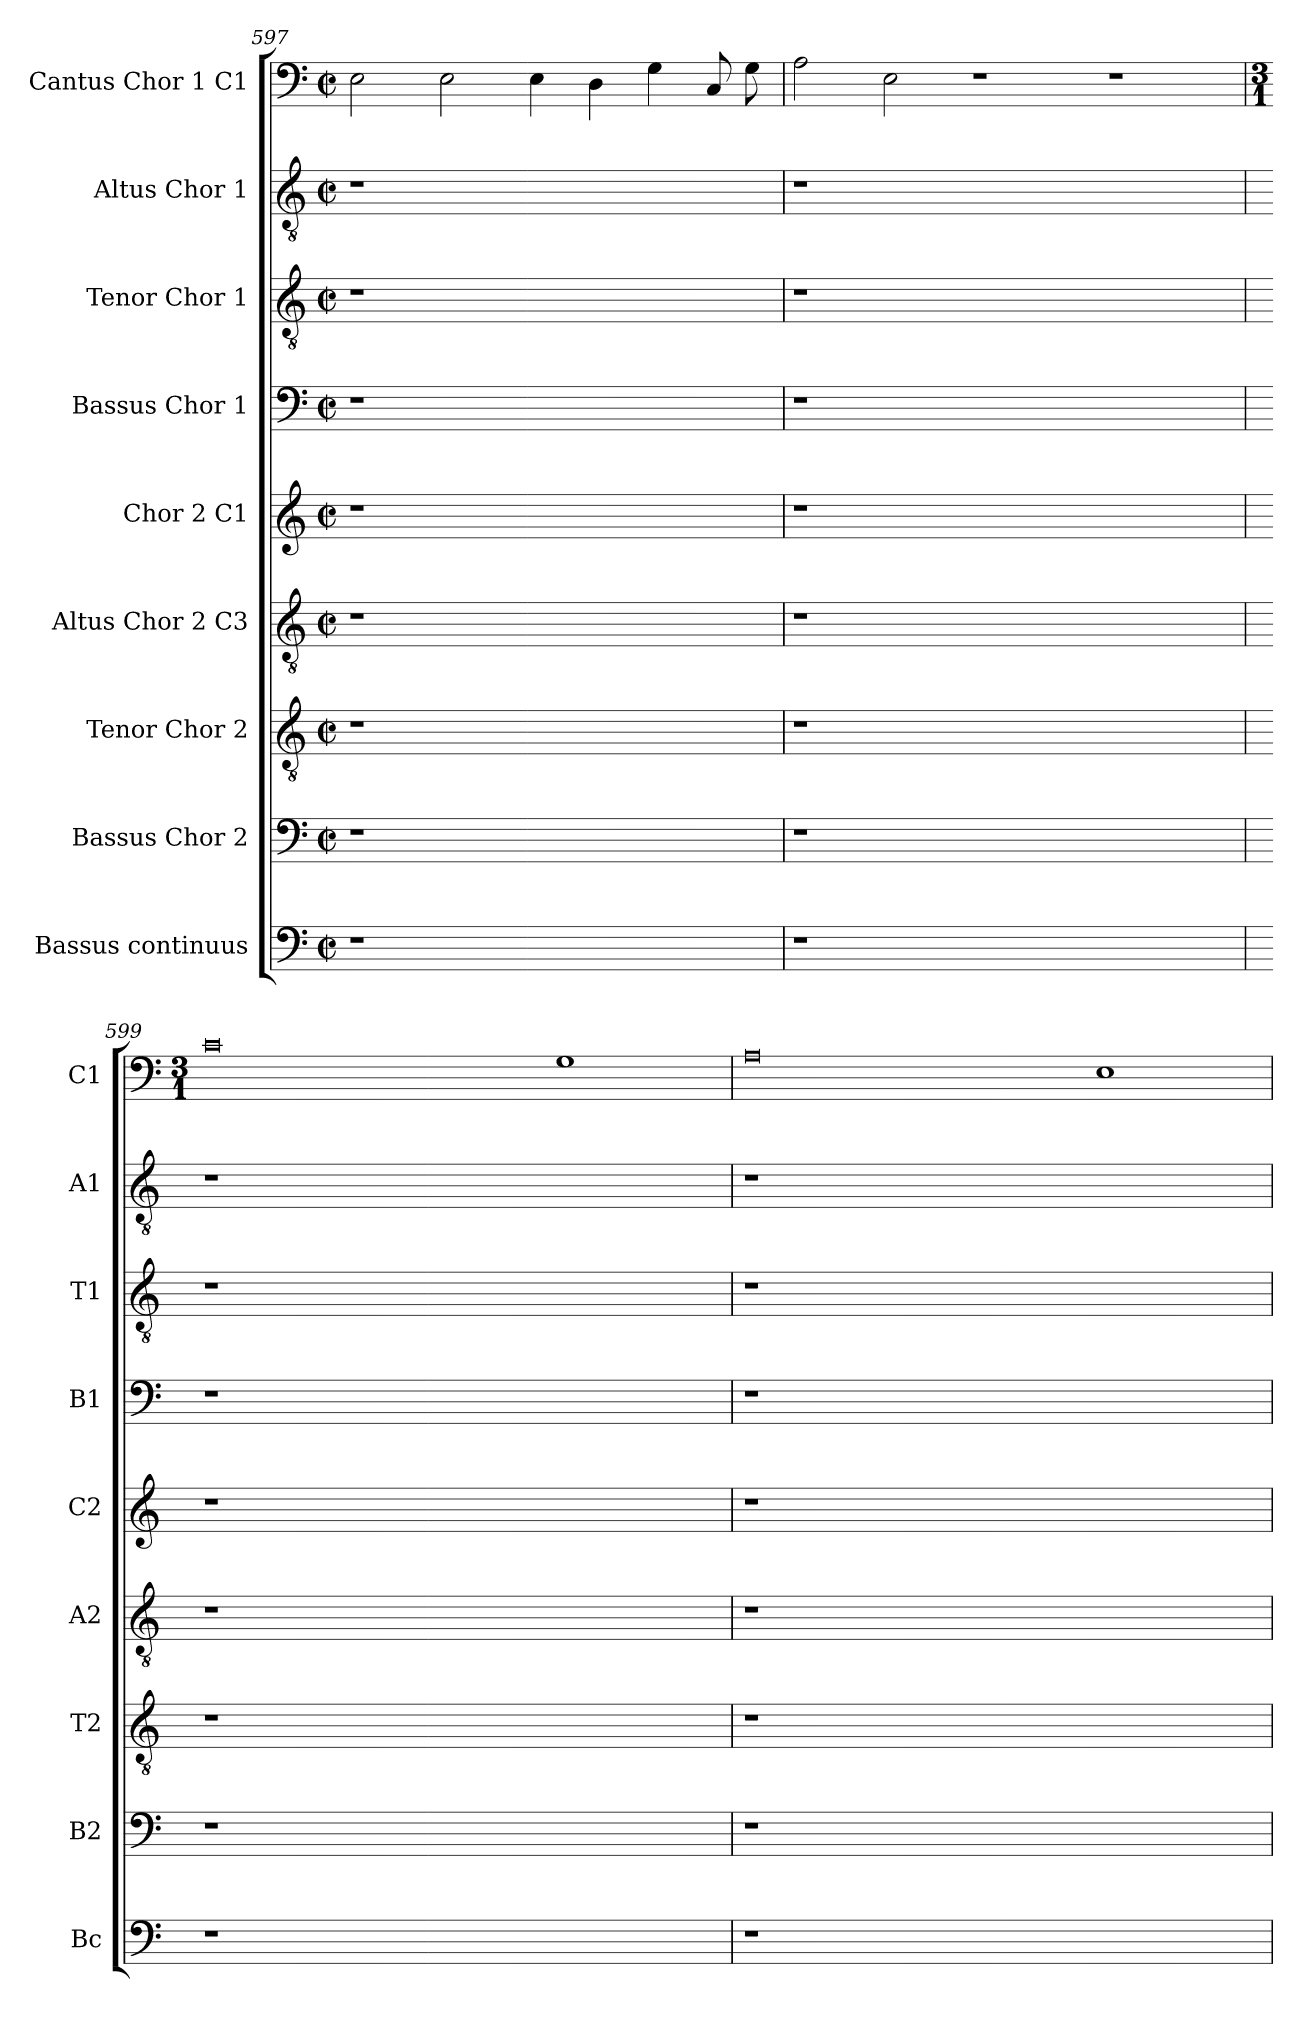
**kern	**kern	**kern	**kern	**kern	**kern	**kern	**kern	**kern
*part9	*part8	*part7	*part6	*part5	*part4	*part3	*part2	*part1
*staff9	*staff8	*staff7	*staff6	*staff5	*staff4	*staff3	*staff2	*staff1
*I"Bassus continuus	*I"Bassus Chor 2	*I"Tenor Chor 2	*I"Altus Chor 2 C3	*I"Chor 2 C1	*I"Bassus Chor 1	*I"Tenor Chor 1	*I"Altus Chor 1	*I"Cantus Chor 1 C1
*I'Bc	*I'B2	*I'T2	*I'A2	*I'C2	*I'B1	*I'T1	*I'A1	*I'C1
!!LO:LB:g=z
*clefF4	*clefF4	*clefGv2	*clefGv2	*clefG2	*clefF4	*clefGv2	*clefGv2	*clefF4
*ITrd7c12	*	*	*	*	*	*	*	*
*k[]	*k[]	*k[]	*k[]	*k[]	*k[]	*k[]	*k[]	*k[]
*C:	*C:	*C:	*C:	*C:	*C:	*C:	*C:	*C:
*M2/2	*M2/2	*M2/2	*M2/2	*M2/2	*M2/2	*M2/2	*M2/2	*M2/2
*met(c|)	*met(c|)	*met(c|)	*met(c|)	*met(c|)	*met(c|)	*met(c|)	*met(c|)	*met(c|)
=597	=597	=597	=597	=597	=597	=597	=597	=597
1r	1r	1r	1r	1r	1r	1r	1r	2E\
.	.	.	.	.	.	.	.	2E\
1ryy	1ryy	1ryy	1ryy	1ryy	1ryy	1ryy	1ryy	4E\
.	.	.	.	.	.	.	.	4D\
.	.	.	.	.	.	.	.	4G\
.	.	.	.	.	.	.	.	8C/
.	.	.	.	.	.	.	.	8G\
=598	=598	=598	=598	=598	=598	=598	=598	=598
1r	1r	1r	1r	1r	1r	1r	1r	2A\
.	.	.	.	.	.	.	.	2E\
0ryy	0ryy	0ryy	0ryy	0ryy	0ryy	0ryy	0ryy	1r
.	.	.	.	.	.	.	.	1r
=599	=599	=599	=599	=599	=599	=599	=599	=599
*	*	*	*	*	*	*	*	*M3/1
1r	1r	1r	1r	1r	1r	1r	1r	0c
0ryy	0ryy	0ryy	0ryy	0ryy	0ryy	0ryy	0ryy	.
.	.	.	.	.	.	.	.	1G
=600	=600	=600	=600	=600	=600	=600	=600	=600
1r	1r	1r	1r	1r	1r	1r	1r	0A
0ryy	0ryy	0ryy	0ryy	0ryy	0ryy	0ryy	0ryy	.
.	.	.	.	.	.	.	.	1E
=	=	=	=	=	=	=	=	=
*-	*-	*-	*-	*-	*-	*-	*-	*-
